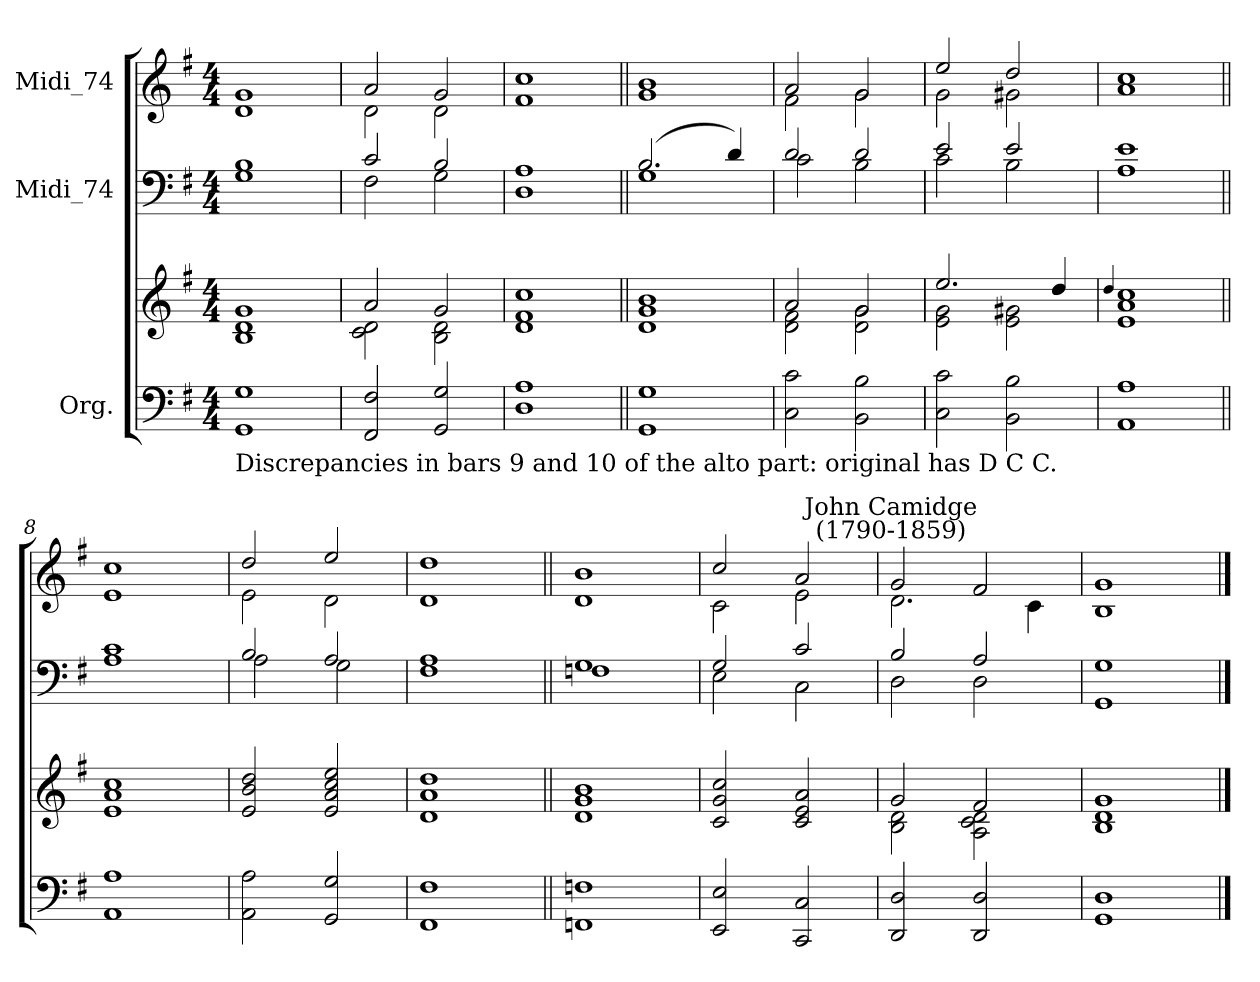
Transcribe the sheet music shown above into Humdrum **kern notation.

**kern	**kern	**kern	**kern
*part3	*part3	*part2	*part1
*staff4	*staff3	*staff2	*staff1
*I"Org.	*	*I"Midi_74	*I"Midi_74
*clefF4	*clefG2	*clefF4	*clefG2
*k[f#]	*k[f#]	*k[f#]	*k[f#]
*G:	*G:	*G:	*G:
*M4/4	*M4/4	*M4/4	*M4/4
=1	=1	=1	=1
*	*^	*^	*^
!LO:TX:b:t=Discrepancies in bars 9 and 10 of the alto part&colon; original has D C C.	!	!	!	!	!	!
1GG 1G	1g/	1B\ 1d\	1B/	1G\	1g/	1d\
=2	=2	=2	=2	=2	=2	=2
2FF# 2F#	2a/	2c\ 2d\	2c/	2F#\	2a/	2d\
2GG 2G	2g/	2B\ 2d\	2B/	2G\	2g/	2d\
=3	=3	=3	=3	=3	=3	=3
1D 1A	1cc/	1d\ 1f#\	1A/	1D\	1cc/	1f#\
=4||	=4||	=4||	=4||	=4||	=4||	=4||
1GG 1G	1b/	1d\ 1g\	(>2.B/	1G\	1b/	1g\
.	.	.	4d/)	.	.	.
=5	=5	=5	=5	=5	=5	=5
2C 2c	2a/	2d\ 2f#\	2d/	2c\	2a/	2f#\
2BB 2B	2g/	2d\ 2g\	2d/	2B\	2g/	2g\
=6	=6	=6	=6	=6	=6	=6
2C 2c	2.ee/	2e\ 2g\	2e/	2c\	2ee/	2g\
2BB 2B	.	2e\ 2g#X\	2e/	2B\	2dd/	2g#X\
.	4dd/	.	.	.	.	.
=7	=7	=7	=7	=7	=7	=7
.	4qqdd/	.	.	.	.	.
1AA 1A	1cc/	1e\ 1a\	1e/	1A\	1cc/	1a\
=8||	=8||	=8||	=8||	=8||	=8||	=8||
1AA 1A	1a/ 1cc/	1e\	1c/	1A\	1cc/	1e\
=9	=9	=9	=9	=9	=9	=9
2AA 2A	2e/ 2b/ 2dd/	1ryy	2B/	2A\	2dd/	2e\
2GG 2G	2e/ 2a/ 2cc/ 2ee/	.	2A/	2G\	2ee/	2d\
=10	=10	=10	=10	=10	=10	=10
1FF# 1F#	1a/ 1dd/	1d\	1A/	1F#\	1dd/	1d\
=11||	=11||	=11||	=11||	=11||	=11||	=11||
1FFn 1Fn	1b/	1d\ 1g\	1G/	1Fn\	1b/	1d\
=12	=12	=12	=12	=12	=12	=12
2EE 2E	2c/ 2g/ 2cc/	1ryy	2G/	2E\	2cc/	2c\
2CC 2C	2c/ 2e/ 2a/	.	2c/	2C\	2a/	2e\
=13	=13	=13	=13	=13	=13	=13
!	!	!	!	!	!LO:TX:a:cj:t=John Camidge\n(1790-1859)	!
2DD 2D	2g/	2B\ 2d\	2B/	2D\	2g/	2.d\
2DD 2D	2f#/	2A\ 2c\ 2d\	2A/	2D\	2f#/	.
.	.	.	.	.	.	4c\
=14	=14	=14	=14	=14	=14	=14
1GG 1D	1g/	1B\ 1d\	1G/	1GG\	1g/	1B\
*	*v	*v	*	*	*v	*v
*	*	*v	*v	*
==	==	==	==
*-	*-	*-	*-
